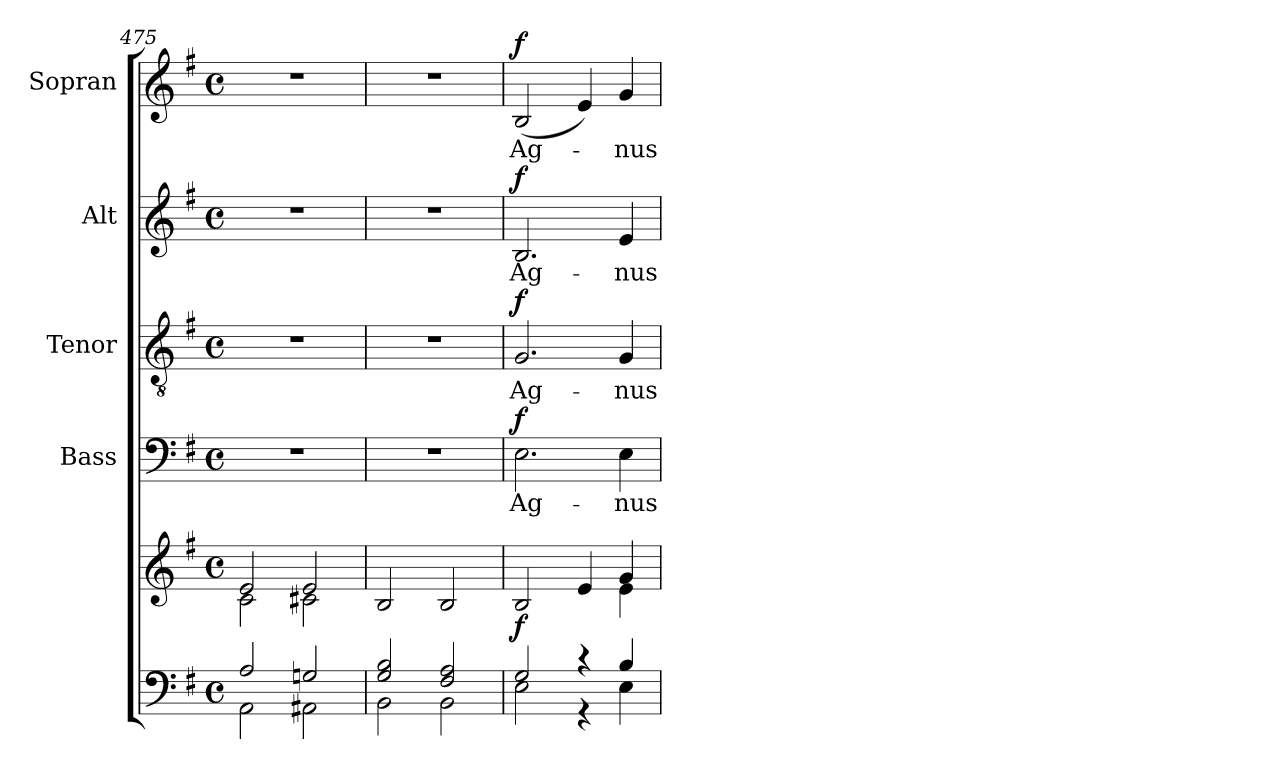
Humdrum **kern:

**kern	**kern	**dynam	**kern	**text	**dynam	**kern	**text	**dynam	**kern	**text	**dynam	**kern	**text	**dynam
*part5	*part5	*part5	*part4	*part4	*part4	*part3	*part3	*part3	*part2	*part2	*part2	*part1	*part1	*part1
*staff6	*staff5	*staff5/6	*staff4	*staff4	*staff4	*staff3	*staff3	*staff3	*staff2	*staff2	*staff2	*staff1	*staff1	*staff1
*	*	*	*I"Bass	*	*	*I"Tenor	*	*	*I"Alt	*	*	*I"Sopran	*	*
*	*	*	*I'B.	*	*	*I'T.	*	*	*I'A.	*	*	*I'S.	*	*
*clefF4	*clefG2	*	*clefF4	*	*	*clefGv2	*	*	*clefG2	*	*	*clefG2	*	*
*k[f#]	*k[f#]	*	*k[f#]	*	*	*k[f#]	*	*	*k[f#]	*	*	*k[f#]	*	*
*G:	*G:	*	*G:	*	*	*G:	*	*	*G:	*	*	*G:	*	*
*M4/4	*M4/4	*	*M4/4	*	*	*M4/4	*	*	*M4/4	*	*	*M4/4	*	*
*met(c)	*met(c)	*	*met(c)	*	*	*met(c)	*	*	*met(c)	*	*	*met(c)	*	*
=475	=475	=475	=475	=475	=475	=475	=475	=475	=475	=475	=475	=475	=475	=475
*^	*^	*	*	*	*	*	*	*	*	*	*	*	*	*
2A/	2AA\	2e/	2c\	.	1r	.	.	1r	.	.	1r	.	.	1r	.	.
2Gn/	2AA#X\	2e/	2c#X\	.	.	.	.	.	.	.	.	.	.	.	.	.
*	*	*v	*v	*	*	*	*	*	*	*	*	*	*	*	*	*
!!LO:LB:g=z
=476	=476	=476	=476	=476	=476	=476	=476	=476	=476	=476	=476	=476	=476	=476	=476
2G/ 2B/	2BB\	2B/	.	1r	.	.	1r	.	.	1r	.	.	1r	.	.
2F#/ 2A/	2BB\	2B/	.	.	.	.	.	.	.	.	.	.	.	.	.
=477	=477	=477	=477	=477	=477	=477	=477	=477	=477	=477	=477	=477	=477	=477	=477
*	*	*^	*	*	*	*	*	*	*	*	*	*	*	*	*
!	!	!	!	!LO:DY:b	!	!LO:LY:b	!LO:DY:a	!	!LO:LY:b	!LO:DY:a	!	!LO:LY:b	!LO:DY:a	!	!LO:LY:b	!LO:DY:a
2G/	2E\	2B/	2.ryy	f	2.E\	Ag-	f	2.G/	Ag-	f	2.B/	Ag-	f	(2B/	Ag-	f
4r	4r	4e/	.	.	.	.	.	.	.	.	.	.	.	4e/)	.	.
!	!	!	!	!	!	!LO:LY:b	!	!	!LO:LY:b	!	!	!LO:LY:b	!	!	!LO:LY:b	!
4B/	4E\	4g/	4e\	.	4E\	-nus	.	4G/	-nus	.	4e/	-nus	.	4g/	-nus	.
*v	*v	*	*	*	*	*	*	*	*	*	*	*	*	*	*	*
*	*v	*v	*	*	*	*	*	*	*	*	*	*	*	*	*
=	=	=	=	=	=	=	=	=	=	=	=	=	=	=
*-	*-	*-	*-	*-	*-	*-	*-	*-	*-	*-	*-	*-	*-	*-
